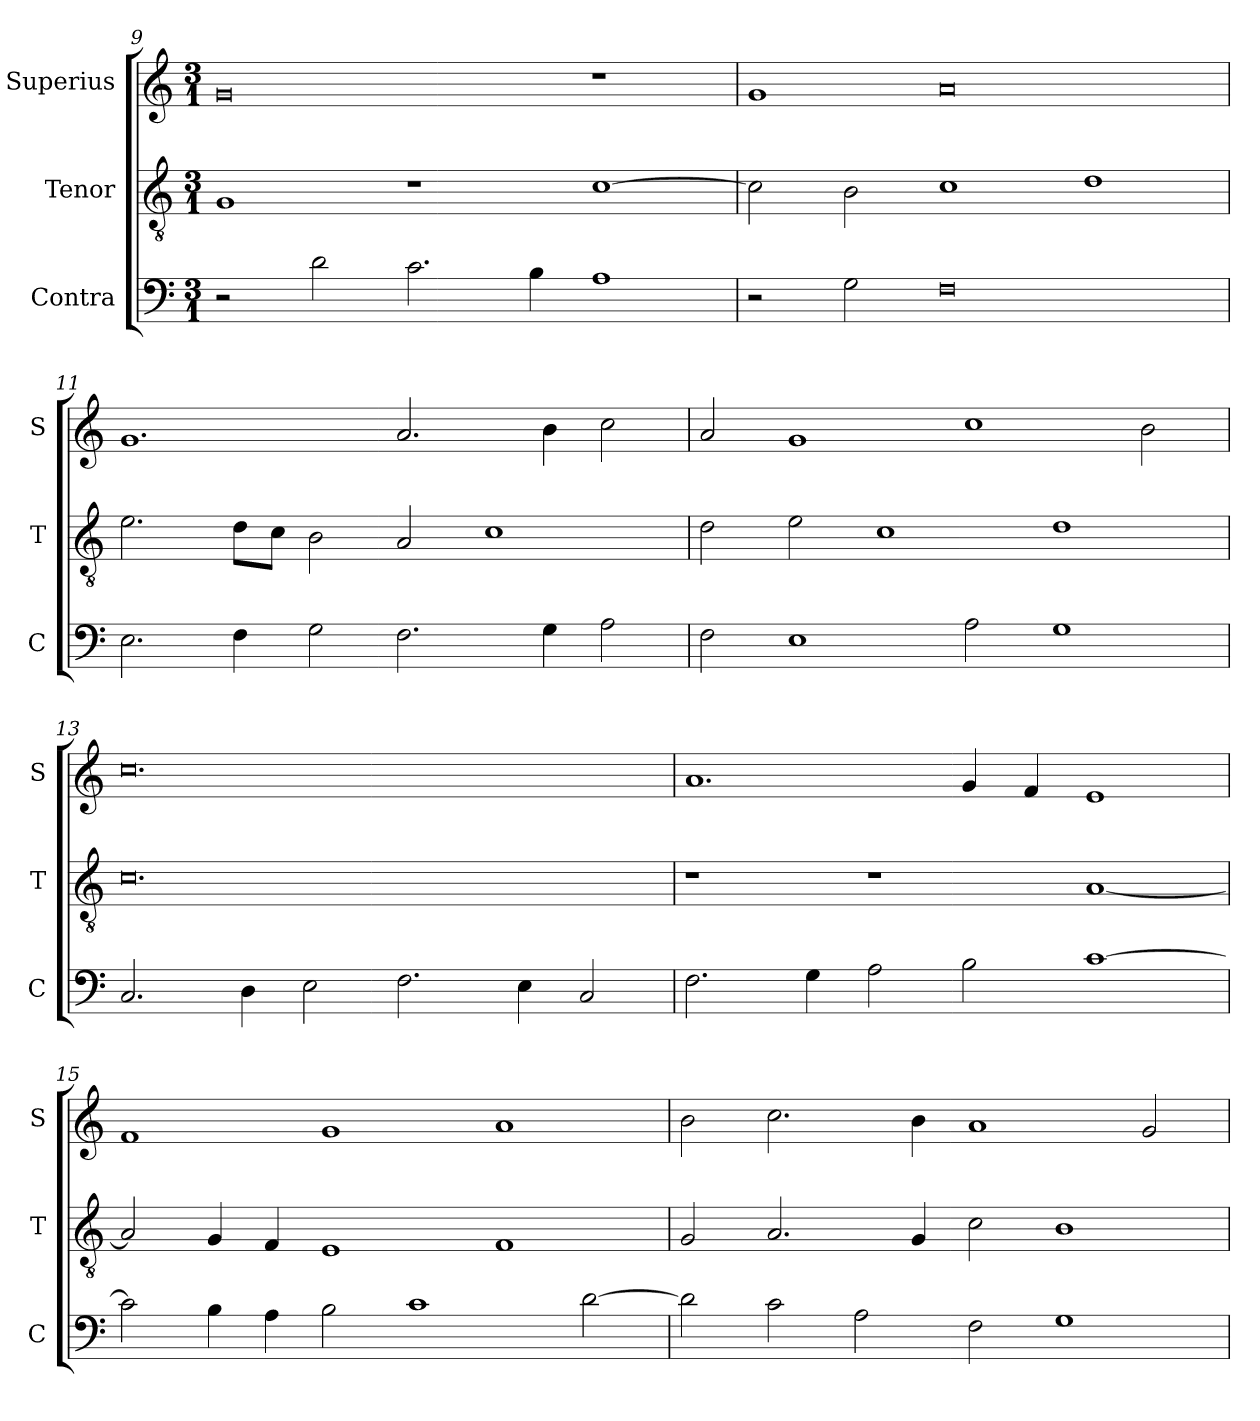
**kern	**kern	**kern
*part3	*part2	*part1
*staff3	*staff2	*staff1
*I"Contra	*I"Tenor	*I"Superius
*I'C	*I'T	*I'S
*clefF4	*clefGv2	*clefG2
*k[]	*k[]	*k[]
*M3/1	*M3/1	*M3/1
=9	=9	=9
2r	1G	0g
2d\	.	.
2.c\	1r	.
4B\	.	.
1A	[1c	1r
=10	=10	=10
2r	2c\]	1g
2G\	2B\	.
0F	1c	0a
.	1d	.
=11	=11	=11
2.E\	2.e\	1.g
4F\	8d\L	.
.	8c\J	.
2G\	2B\	.
2.F\	2A/	2.a/
.	1c	.
4G\	.	4b\
2A\	.	2cc\
=12	=12	=12
2F\	2d\	2a/
1E	2e\	1g
.	1c	.
2A\	.	1cc
1G	1d	.
.	.	2b\
=13	=13	=13
2.C/	0.c	0.cc
4D\	.	.
2E\	.	.
2.F\	.	.
4E\	.	.
2C/	.	.
=14	=14	=14
2.F\	1r	1.a
4G\	.	.
2A\	1r	.
2B\	.	4g/
.	.	4f/
[1c	[1A	1e
=15	=15	=15
2c\]	2A/]	1f
4B\	4G/	.
4A\	4F/	.
2B\	1E	1g
1c	.	.
.	1F	1a
[2d\	.	.
=16	=16	=16
2d\]	2G/	2b\
2c\	2.A/	2.cc\
2A\	.	.
.	4G/	4b\
2F\	2c\	1a
1G	1B	.
.	.	2g/
=	=	=
*-	*-	*-
